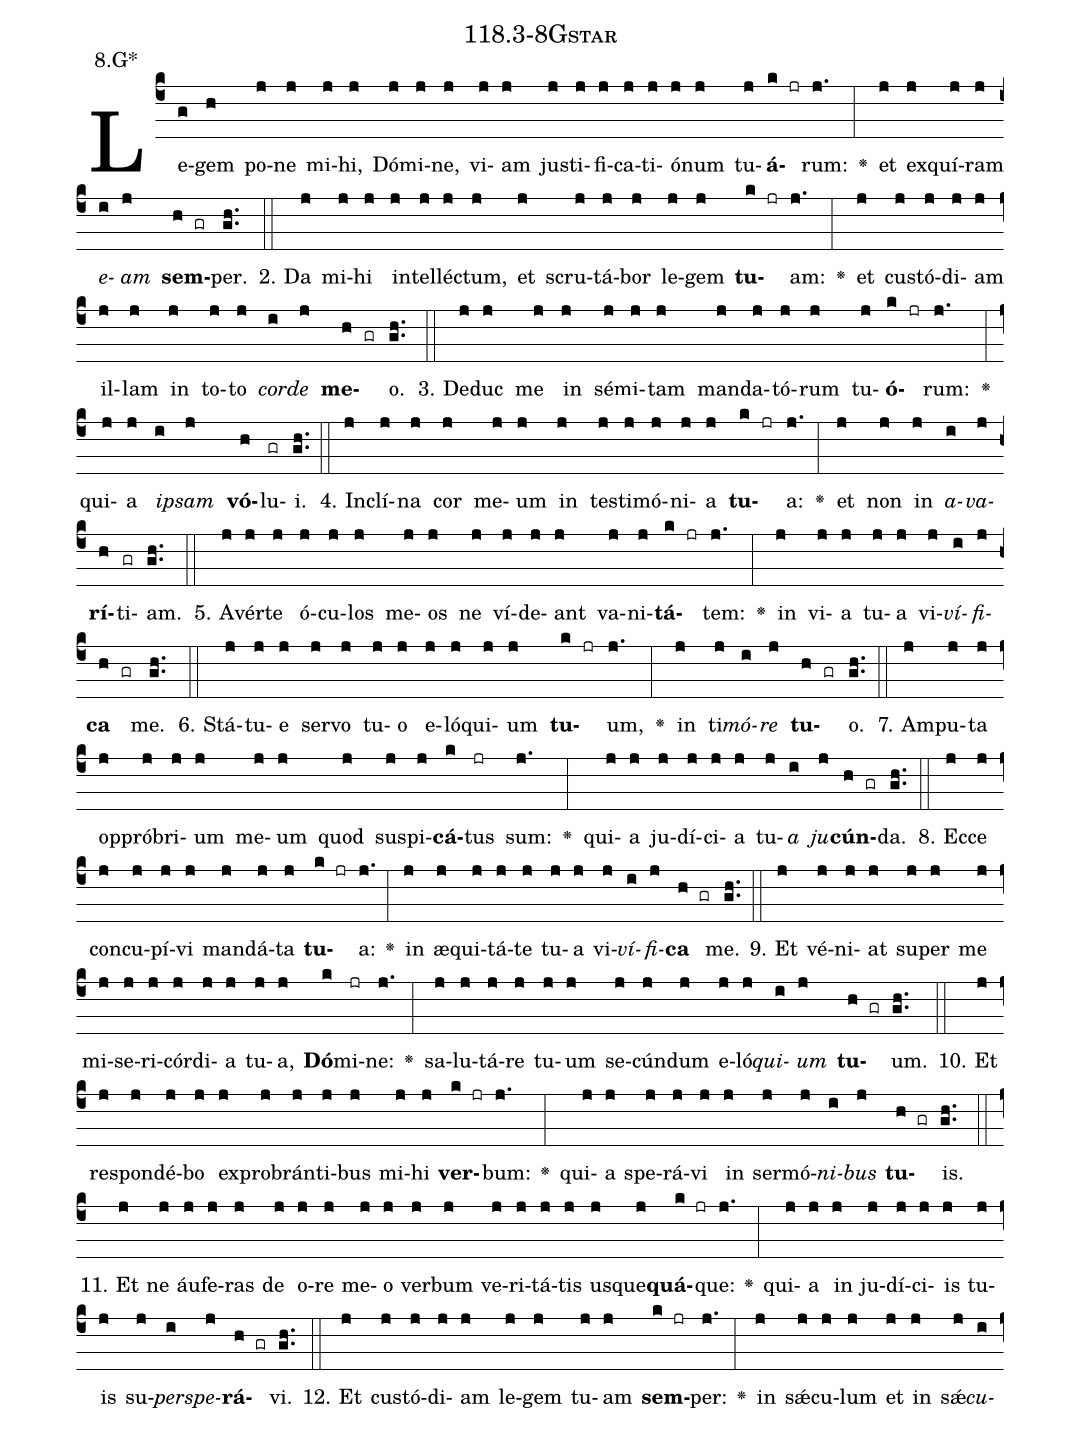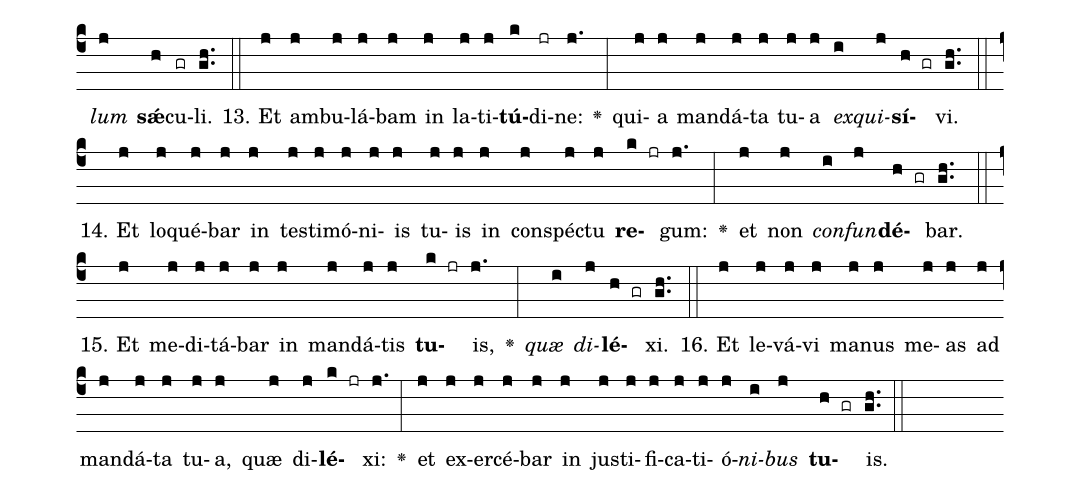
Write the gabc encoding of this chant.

name: 118.3-8Gstar;
annotation: 8.G*;
%%
(c4)Le(g)gem(h) po(j)ne(j) mi(j)hi,(j) Dó(j)mi(j)ne,(j) vi(j)am(j) jus(j)ti(j)fi(j)ca(j)ti(j)ó(j)num(j) tu(j)<b>á</b>(k jr)rum:(j.) <v>\greheightstar</v>(:) et(j) ex(j)quí(j)ram(j) <i>e</i>(i)<i>am</i>(j) <b>sem</b>(h gr)per.(gh..) (::)
2. Da(j) mi(j)hi(j) in(j)tel(j)léc(j)tum,(j) et(j) scru(j)tá(j)bor(j) le(j)gem(j) <b>tu</b>(k jr)am:(j.) <v>\greheightstar</v>(:) et(j) cus(j)tó(j)di(j)am(j) il(j)lam(j) in(j) to(j)to(j) <i>cor</i>(i)<i>de</i>(j) <b>me</b>(h gr)o.(gh..) (::)
3. De(j)duc(j) me(j) in(j) sé(j)mi(j)tam(j) man(j)da(j)tó(j)rum(j) tu(j)<b>ó</b>(k jr)rum:(j.) <v>\greheightstar</v>(:) qui(j)a(j) <i>ip</i>(i)<i>sam</i>(j) <b>vó</b>(h)lu(gr)i.(gh..) (::)
4. In(j)clí(j)na(j) cor(j) me(j)um(j) in(j) tes(j)ti(j)mó(j)ni(j)a(j) <b>tu</b>(k jr)a:(j.) <v>\greheightstar</v>(:) et(j) non(j) in(j) <i>a</i>(i)<i>va</i>(j)<b>rí</b>(h)ti(gr)am.(gh..) (::)
5. A(j)vér(j)te(j) ó(j)cu(j)los(j) me(j)os(j) ne(j) ví(j)de(j)ant(j) va(j)ni(j)<b>tá</b>(k jr)tem:(j.) <v>\greheightstar</v>(:) in(j) vi(j)a(j) tu(j)a(j) vi(j)<i>ví</i>(i)<i>fi</i>(j)<b>ca</b>(h gr) me.(gh..) (::)
6. Stá(j)tu(j)e(j) ser(j)vo(j) tu(j)o(j) e(j)ló(j)qui(j)um(j) <b>tu</b>(k jr)um,(j.) <v>\greheightstar</v>(:) in(j) ti(j)<i>mó</i>(i)<i>re</i>(j) <b>tu</b>(h gr)o.(gh..) (::)
7. Am(j)pu(j)ta(j) op(j)pró(j)bri(j)um(j) me(j)um(j) quod(j) su(j)spi(j)<b>cá</b>(k)tus(jr) sum:(j.) <v>\greheightstar</v>(:) qui(j)a(j) ju(j)dí(j)ci(j)a(j) tu(j)<i>a</i>(i) <i>ju</i>(j)<b>cún</b>(h gr)da.(gh..) (::)
8. Ec(j)ce(j) con(j)cu(j)pí(j)vi(j) man(j)dá(j)ta(j) <b>tu</b>(k jr)a:(j.) <v>\greheightstar</v>(:) in(j) æ(j)qui(j)tá(j)te(j) tu(j)a(j) vi(j)<i>ví</i>(i)<i>fi</i>(j)<b>ca</b>(h gr) me.(gh..) (::)
9. Et(j) vé(j)ni(j)at(j) su(j)per(j) me(j) mi(j)se(j)ri(j)cór(j)di(j)a(j) tu(j)a,(j) <b>Dó</b>(k)mi(jr)ne:(j.) <v>\greheightstar</v>(:) sa(j)lu(j)tá(j)re(j) tu(j)um(j) se(j)cún(j)dum(j) e(j)ló(j)<i>qui</i>(i)<i>um</i>(j) <b>tu</b>(h gr)um.(gh..) (::)
10. Et(j) re(j)spon(j)dé(j)bo(j) ex(j)pro(j)brán(j)ti(j)bus(j) mi(j)hi(j) <b>ver</b>(k jr)bum:(j.) <v>\greheightstar</v>(:) qui(j)a(j) spe(j)rá(j)vi(j) in(j) ser(j)mó(j)<i>ni</i>(i)<i>bus</i>(j) <b>tu</b>(h gr)is.(gh..) (::)
11. Et(j) ne(j) áu(j)fe(j)ras(j) de(j) o(j)re(j) me(j)o(j) ver(j)bum(j) ve(j)ri(j)tá(j)tis(j) us(j)que(j)<b>quá</b>(k jr)que:(j.) <v>\greheightstar</v>(:) qui(j)a(j) in(j) ju(j)dí(j)ci(j)is(j) tu(j)is(j) su(j)<i>per</i>(i)<i>spe</i>(j)<b>rá</b>(h gr)vi.(gh..) (::)
12. Et(j) cus(j)tó(j)di(j)am(j) le(j)gem(j) tu(j)am(j) <b>sem</b>(k jr)per:(j.) <v>\greheightstar</v>(:) in(j) sǽ(j)cu(j)lum(j) et(j) in(j) sǽ(j)<i>cu</i>(i)<i>lum</i>(j) <b>sǽ</b>(h)cu(gr)li.(gh..) (::)
13. Et(j) am(j)bu(j)lá(j)bam(j) in(j) la(j)ti(j)<b>tú</b>(k)di(jr)ne:(j.) <v>\greheightstar</v>(:) qui(j)a(j) man(j)dá(j)ta(j) tu(j)a(j) <i>ex</i>(i)<i>qui</i>(j)<b>sí</b>(h gr)vi.(gh..) (::)
14. Et(j) lo(j)qué(j)bar(j) in(j) tes(j)ti(j)mó(j)ni(j)is(j) tu(j)is(j) in(j) con(j)spéc(j)tu(j) <b>re</b>(k jr)gum:(j.) <v>\greheightstar</v>(:) et(j) non(j) <i>con</i>(i)<i>fun</i>(j)<b>dé</b>(h gr)bar.(gh..) (::)
15. Et(j) me(j)di(j)tá(j)bar(j) in(j) man(j)dá(j)tis(j) <b>tu</b>(k jr)is,(j.) <v>\greheightstar</v>(:) <i>quæ</i>(i) <i>di</i>(j)<b>lé</b>(h gr)xi.(gh..) (::)
16. Et(j) le(j)vá(j)vi(j) ma(j)nus(j) me(j)as(j) ad(j) man(j)dá(j)ta(j) tu(j)a,(j) quæ(j) di(j)<b>lé</b>(k jr)xi:(j.) <v>\greheightstar</v>(:) et(j) ex(j)er(j)cé(j)bar(j) in(j) jus(j)ti(j)fi(j)ca(j)ti(j)ó(j)<i>ni</i>(i)<i>bus</i>(j) <b>tu</b>(h gr)is.(gh..) (::)
